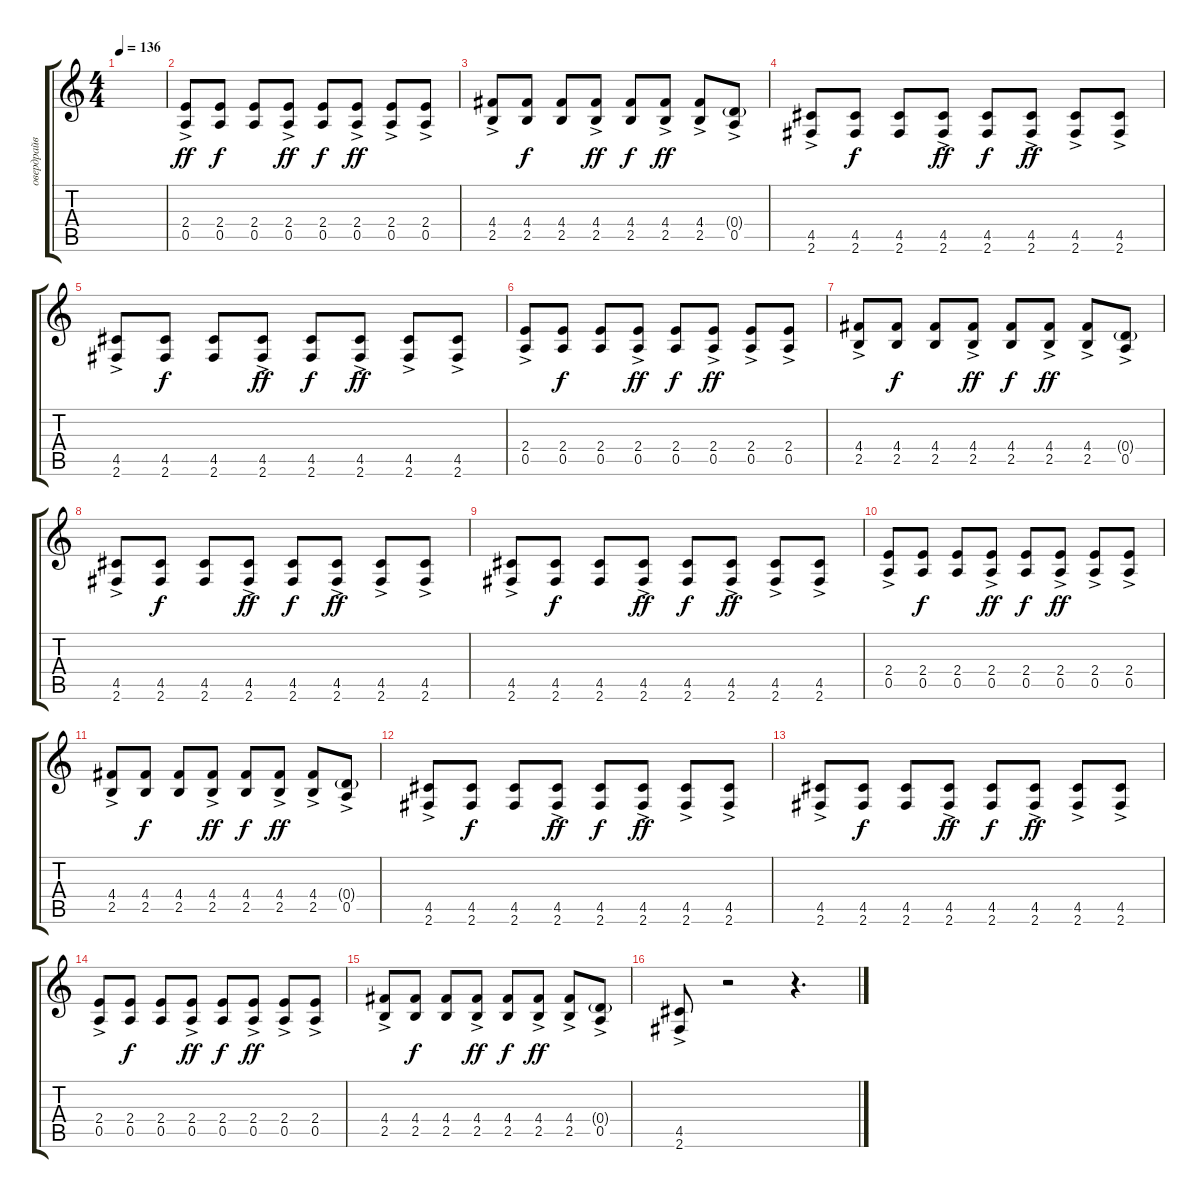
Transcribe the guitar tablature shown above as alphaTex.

\track ("овердрайв 2" "овердрайв ") {instrument distortionguitar}
\staff {score tabs}
\tuning (E4 B3 G3 D3 A2 E2) {hide}
\ts (4 4)
\tempo 136
\clef g2
\ks c
|
(2.4{ac} 0.5{ac}).8{dy ff volume 14} (2.4 0.5).8{dy f} (2.4 0.5).8 (2.4{ac} 0.5{ac}).8{dy ff} (2.4 0.5).8{dy f} (2.4{ac} 0.5{ac}).8{dy ff} (2.4{ac} 0.5{ac}).8 (2.4{ac} 0.5{ac}).8 |
(4.4{ac} 2.5{ac}).8 (4.4 2.5).8{dy f} (4.4 2.5).8 (4.4{ac} 2.5{ac}).8{dy ff} (4.4 2.5).8{dy f} (4.4{ac} 2.5{ac}).8{dy ff} (4.4{ac} 2.5{ac}).8 (0.4{g} 0.5{ac}).8 |
(4.5{ac} 2.6{ac}).8 (4.5 2.6).8{dy f} (4.5 2.6).8 (4.5{ac} 2.6{ac}).8{dy ff} (4.5 2.6).8{dy f} (4.5{ac} 2.6{ac}).8{dy ff} (4.5{ac} 2.6{ac}).8 (4.5{ac} 2.6{ac}).8 |
(4.5{ac} 2.6{ac}).8 (4.5 2.6).8{dy f} (4.5 2.6).8 (4.5{ac} 2.6{ac}).8{dy ff} (4.5 2.6).8{dy f} (4.5{ac} 2.6{ac}).8{dy ff} (4.5{ac} 2.6{ac}).8 (4.5{ac} 2.6{ac}).8 |
(2.4{ac} 0.5{ac}).8 (2.4 0.5).8{dy f} (2.4 0.5).8 (2.4{ac} 0.5{ac}).8{dy ff} (2.4 0.5).8{dy f} (2.4{ac} 0.5{ac}).8{dy ff} (2.4{ac} 0.5{ac}).8 (2.4{ac} 0.5{ac}).8 |
(4.4{ac} 2.5{ac}).8 (4.4 2.5).8{dy f} (4.4 2.5).8 (4.4{ac} 2.5{ac}).8{dy ff} (4.4 2.5).8{dy f} (4.4{ac} 2.5{ac}).8{dy ff} (4.4{ac} 2.5{ac}).8 (0.4{g} 0.5{ac}).8 |
(4.5{ac} 2.6{ac}).8 (4.5 2.6).8{dy f} (4.5 2.6).8 (4.5{ac} 2.6{ac}).8{dy ff} (4.5 2.6).8{dy f} (4.5{ac} 2.6{ac}).8{dy ff} (4.5{ac} 2.6{ac}).8 (4.5{ac} 2.6{ac}).8 |
(4.5{ac} 2.6{ac}).8 (4.5 2.6).8{dy f} (4.5 2.6).8 (4.5{ac} 2.6{ac}).8{dy ff} (4.5 2.6).8{dy f} (4.5{ac} 2.6{ac}).8{dy ff} (4.5{ac} 2.6{ac}).8 (4.5{ac} 2.6{ac}).8 |
(2.4{ac} 0.5{ac}).8 (2.4 0.5).8{dy f} (2.4 0.5).8 (2.4{ac} 0.5{ac}).8{dy ff} (2.4 0.5).8{dy f} (2.4{ac} 0.5{ac}).8{dy ff} (2.4{ac} 0.5{ac}).8 (2.4{ac} 0.5{ac}).8 |
(4.4{ac} 2.5{ac}).8 (4.4 2.5).8{dy f} (4.4 2.5).8 (4.4{ac} 2.5{ac}).8{dy ff} (4.4 2.5).8{dy f} (4.4{ac} 2.5{ac}).8{dy ff} (4.4{ac} 2.5{ac}).8 (0.4{g} 0.5{ac}).8 |
(4.5{ac} 2.6{ac}).8 (4.5 2.6).8{dy f} (4.5 2.6).8 (4.5{ac} 2.6{ac}).8{dy ff} (4.5 2.6).8{dy f} (4.5{ac} 2.6{ac}).8{dy ff} (4.5{ac} 2.6{ac}).8 (4.5{ac} 2.6{ac}).8 |
(4.5{ac} 2.6{ac}).8 (4.5 2.6).8{dy f} (4.5 2.6).8 (4.5{ac} 2.6{ac}).8{dy ff} (4.5 2.6).8{dy f} (4.5{ac} 2.6{ac}).8{dy ff} (4.5{ac} 2.6{ac}).8 (4.5{ac} 2.6{ac}).8 |
(2.4{ac} 0.5{ac}).8 (2.4 0.5).8{dy f} (2.4 0.5).8 (2.4{ac} 0.5{ac}).8{dy ff} (2.4 0.5).8{dy f} (2.4{ac} 0.5{ac}).8{dy ff} (2.4{ac} 0.5{ac}).8 (2.4{ac} 0.5{ac}).8 |
(4.4{ac} 2.5{ac}).8 (4.4 2.5).8{dy f} (4.4 2.5).8 (4.4{ac} 2.5{ac}).8{dy ff} (4.4 2.5).8{dy f} (4.4{ac} 2.5{ac}).8{dy ff} (4.4{ac} 2.5{ac}).8 (0.4{g} 0.5{ac}).8 |
(4.5{ac} 2.6{ac}).8 r.2 r.4{d}
